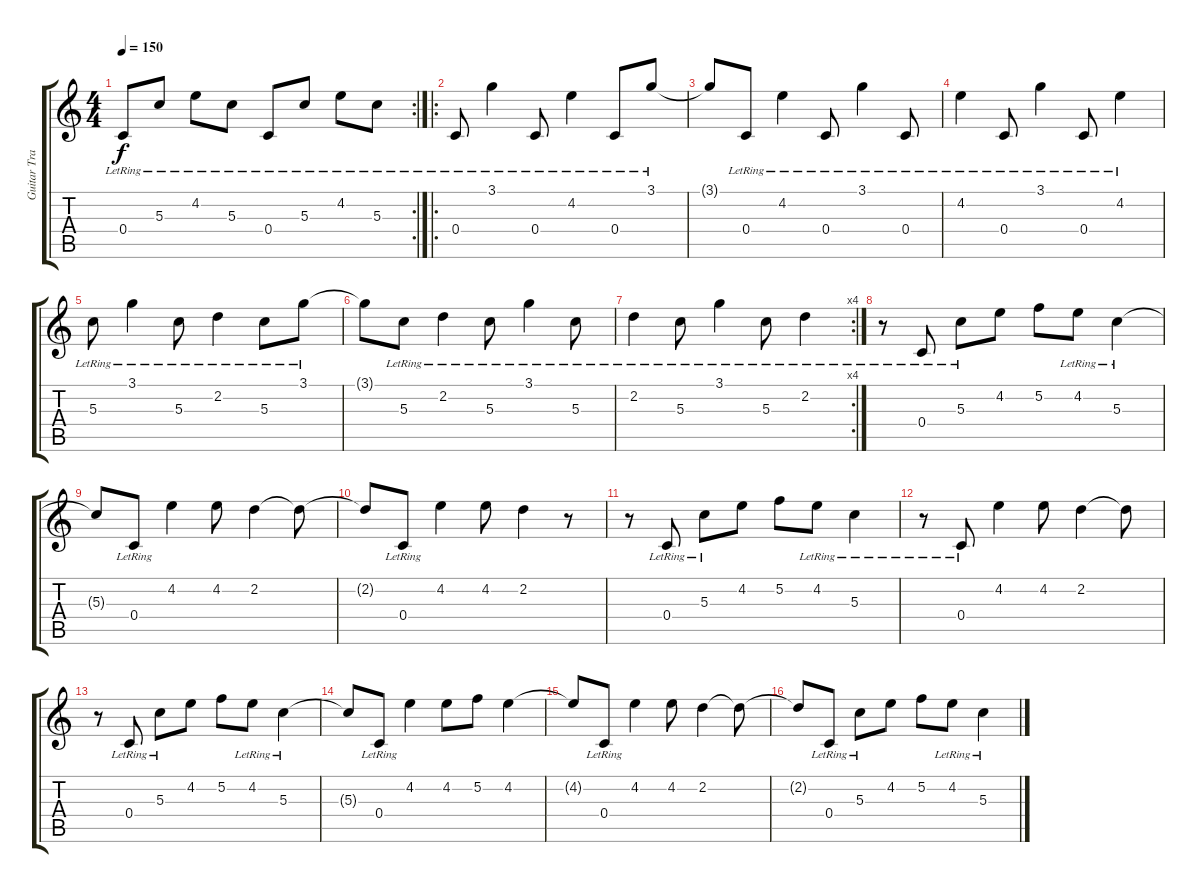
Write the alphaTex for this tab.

\track ("Guitar Track 1" "Guitar Tra") {instrument electricguitarmuted}
\staff {score tabs}
\tuning (E4 C4 G3 C3 G2 C2) {hide}
\rc 2
\ts (4 4)
\tempo 150
\clef g2
\ks c
0.4{lr}.8{dy f} 5.3{lr}.8 4.2{lr}.8 5.3{lr}.8 0.4{lr}.8 5.3{lr}.8 4.2{lr}.8 5.3{lr}.8 |
\ro
0.4{lr}.8 3.1{lr}.4 0.4{lr}.8 4.2{lr}.4 0.4{lr}.8 3.1{lr}.8 |
3.1{t}.8 0.4{lr}.8 4.2{lr}.4 0.4{lr}.8 3.1{lr}.4 0.4{lr}.8 |
4.2{lr}.4 0.4{lr}.8 3.1{lr}.4 0.4{lr}.8 4.2{lr}.4 |
5.3{lr}.8 3.1{lr}.4 5.3{lr}.8 2.2{lr}.4 5.3{lr}.8 3.1{lr}.8 |
3.1{t}.8 5.3{lr}.8 2.2{lr}.4 5.3{lr}.8 3.1{lr}.4 5.3{lr}.8 |
\rc 4
2.2{lr}.4 5.3{lr}.8 3.1{lr}.4 5.3{lr}.8 2.2{lr}.4 |
r.8 0.4{lr}.8 5.3{lr}.8 4.2.8 5.2.8 4.2{lr}.8 5.3{lr}.4 |
5.3{t}.8 0.4{lr}.8 4.2.4 4.2.8 2.2.4 2.2{t}.8 |
2.2{t}.8 0.4{lr}.8 4.2.4 4.2.8 2.2.4 r.8 |
r.8 0.4{lr}.8 5.3{lr}.8 4.2.8 5.2.8 4.2{lr}.8 5.3{lr}.4 |
r.8 0.4{lr}.8 4.2.4 4.2.8 2.2.4 2.2{t}.8 |
r.8 0.4{lr}.8 5.3{lr}.8 4.2.8 5.2.8 4.2{lr}.8 5.3{lr}.4 |
5.3{t}.8 0.4{lr}.8 4.2.4 4.2.8 5.2.8 4.2.4 |
4.2{t}.8 0.4{lr}.8 4.2.4 4.2.8 2.2.4 2.2{t}.8 |
2.2{t}.8 0.4{lr}.8 5.3{lr}.8 4.2.8 5.2.8 4.2{lr}.8 5.3{lr}.4
